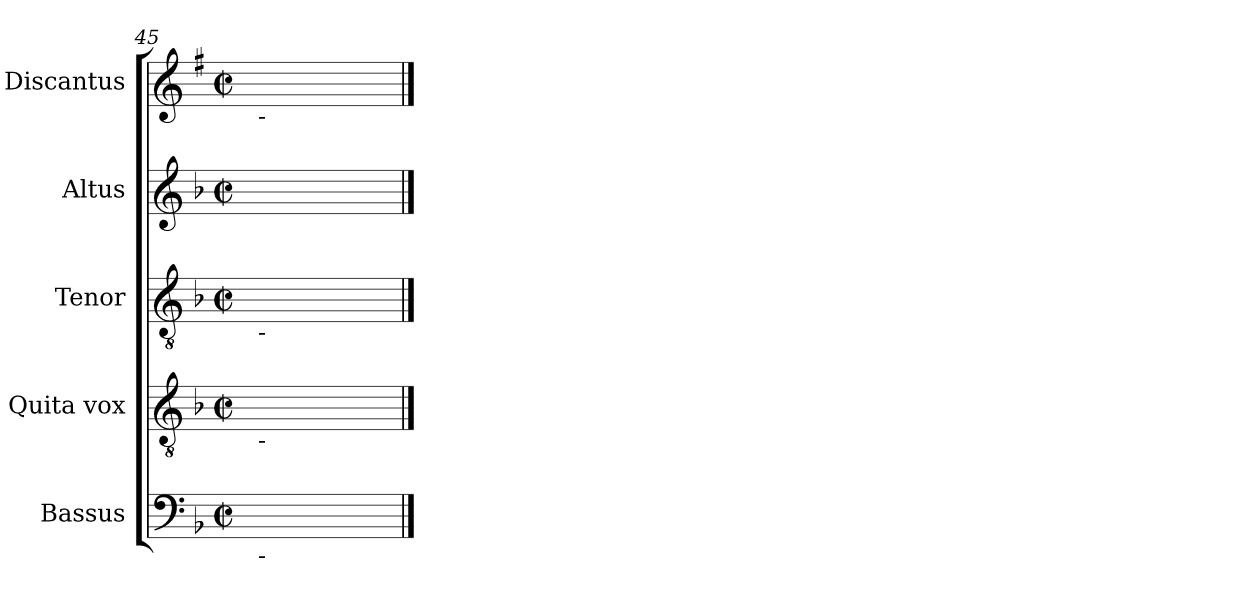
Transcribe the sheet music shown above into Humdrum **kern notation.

**kern	**text	**kern	**text	**kern	**text	**kern	**kern	**text
*part5	*part5	*part4	*part4	*part3	*part3	*part2	*part1	*part1
*staff5	*staff5	*staff4	*staff4	*staff3	*staff3	*staff2	*staff1	*staff1
*I"Bassus	*	*I"Quita vox	*	*I"Tenor	*	*I"Altus	*I"Discantus	*
*clefF4	*	*clefGv2	*	*clefGv2	*	*clefG2	*clefG2	*
*	*	*	*	*	*	*	*ITrd1c2	*
*k[b-]	*	*k[b-]	*	*k[b-]	*	*k[b-]	*k[b-]	*
*F:	*	*F:	*	*F:	*	*F:	*F:	*
*M4/2	*	*M4/2	*	*M4/2	*	*M4/2	*M4/2	*
*met(c|)	*	*met(c|)	*	*met(c|)	*	*met(c|)	*met(c|)	*
=45	=45	=45	=45	=45	=45	=45	=45	=45
!	!	!	!	!	!	!	!LO:TX:b:t=-	!
!	!	!	!	!LO:TX:b:t=-	!	!	!	!
!	!	!LO:TX:b:t=-	!	!	!	!	!	!
!LO:TX:b:t=-	!	!	!	!	!	!	!	!
!	!LO:LY:b	!	!LO:LY:b	!	!LO:LY:b	!	!	!LO:LY:b
0GGyy	-re.	0Bnyy	-re.	0Gyy	-re.	0dyy]	0gyy	-re.
==	==	==	==	==	==	==	==	==
*-	*-	*-	*-	*-	*-	*-	*-	*-
